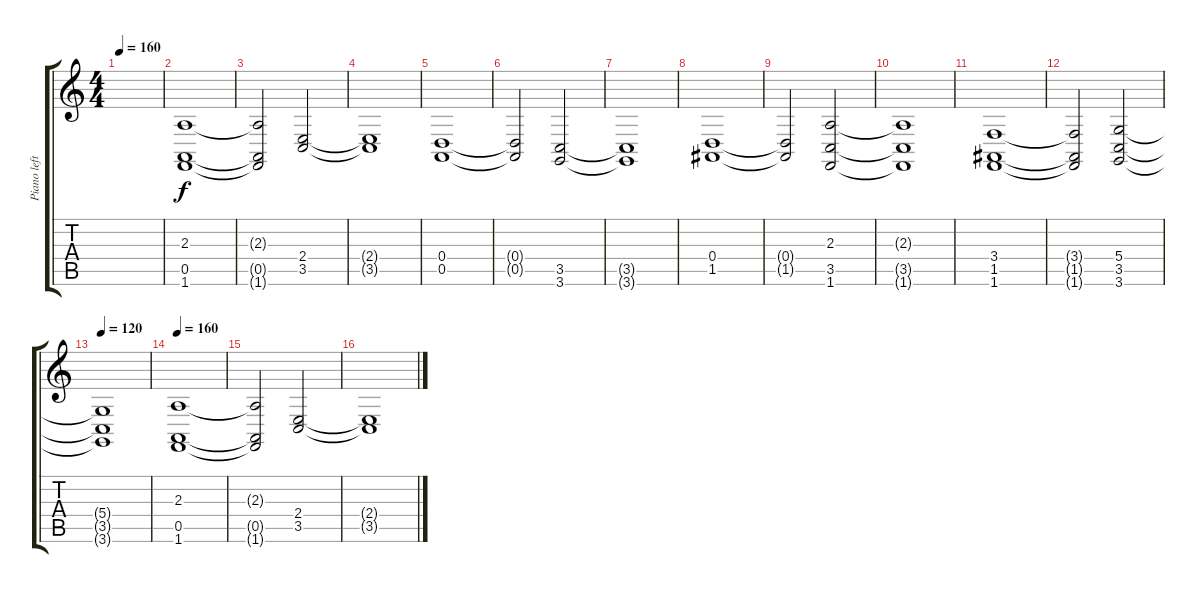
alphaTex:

\track ("Piano left hand" "Piano left") {instrument acousticgrandpiano}
\staff {score tabs}
\tuning (E4 B3 G3 D3 A2 E2) {hide}
\ts (4 4)
\tempo 160
\clef g2
\ks c
|
(2.3 0.5 1.6).1 |
(2.3{t} 0.5{t} 1.6{t}).2 (2.4 3.5).2 |
(2.4{t} 3.5{t}).1 |
(0.4 0.5).1 |
(0.4{t} 0.5{t}).2 (3.5 3.6).2 |
(3.5{t} 3.6{t}).1 |
(0.4 1.5).1 |
(0.4{t} 1.5{t}).2 (2.3 3.5 1.6).2 |
(2.3{t} 3.5{t} 1.6{t}).1 |
(3.4 1.5 1.6).1 |
(3.4{t} 1.5{t} 1.6{t}).2 (5.4 3.5 3.6).2 |
\tempo 120
(5.4{t} 3.5{t} 3.6{t}).1 |
\tempo 160
(2.3 0.5 1.6).1 |
(2.3{t} 0.5{t} 1.6{t}).2 (2.4 3.5).2 |
(2.4{t} 3.5{t}).1
